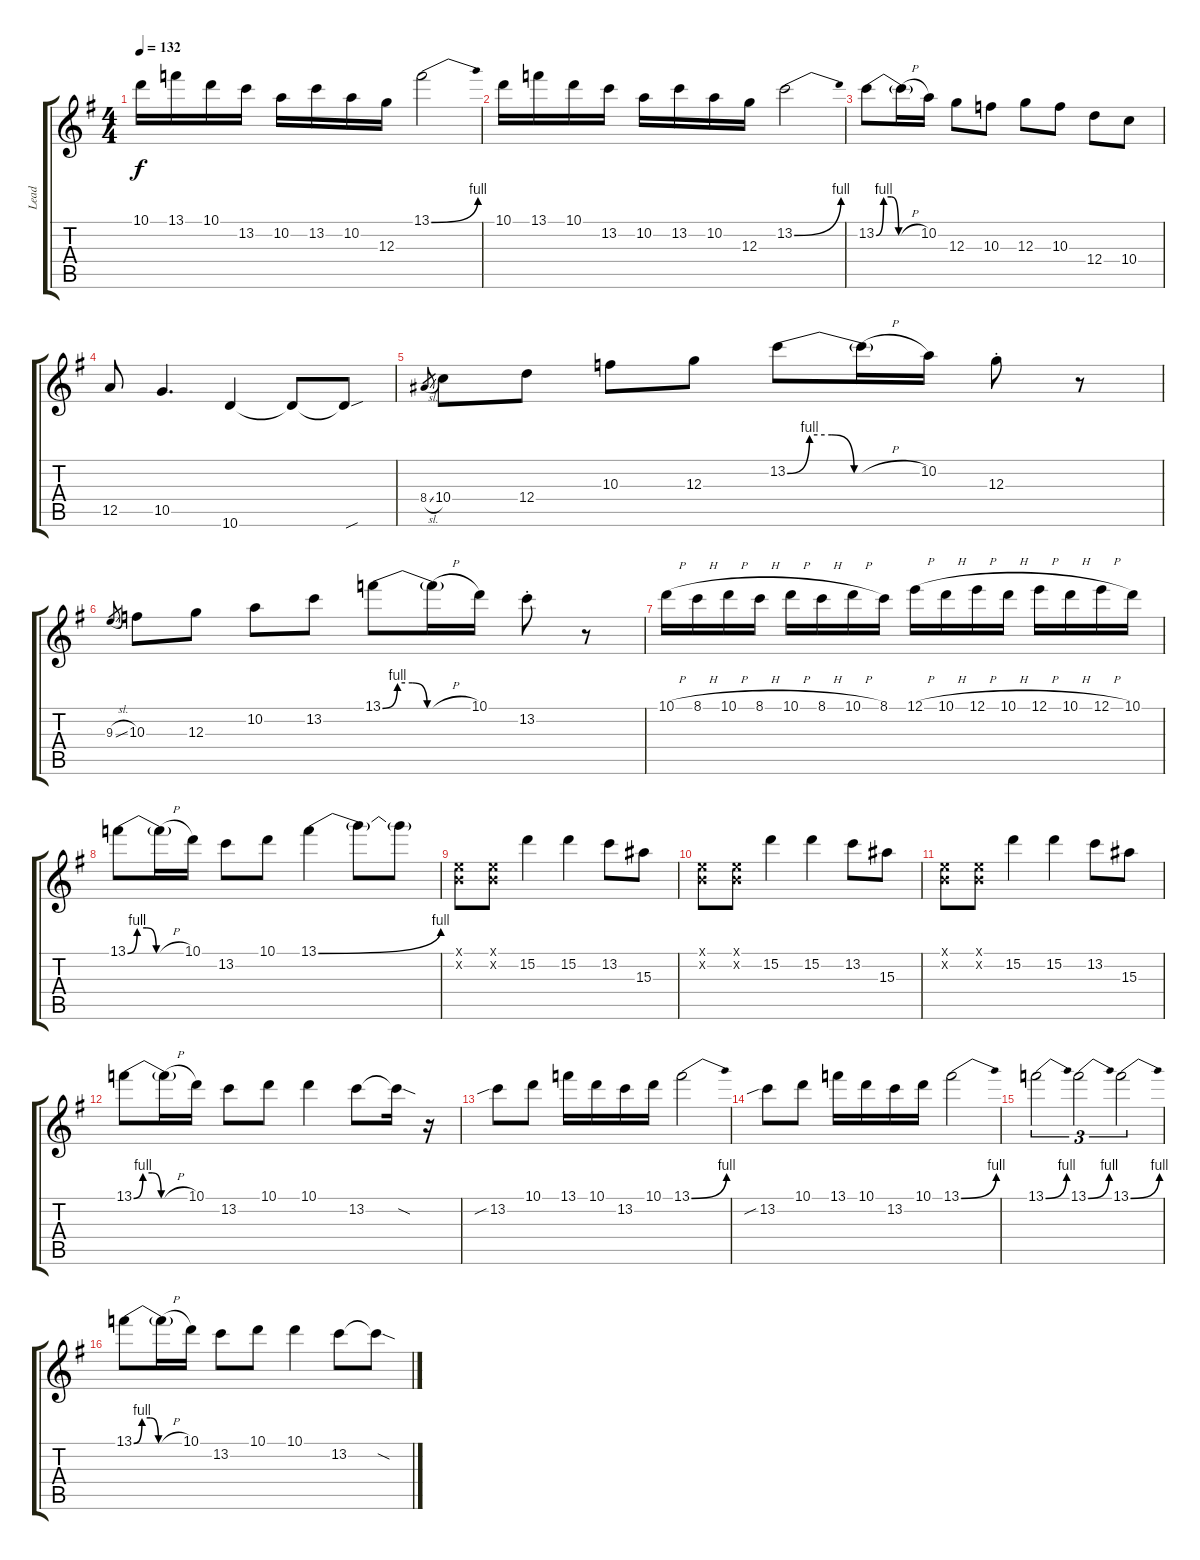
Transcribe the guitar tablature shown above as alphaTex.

\track ("Lead" "Lead") {instrument overdrivenguitar}
\staff {score tabs}
\tuning (E4 B3 G3 D3 A2 E2) {hide}
\ts (4 4)
\tempo 132
\clef g2
\ks g
10.1.16{dy f} 13.1.16 10.1.16 13.2.16 10.2.16 13.2.16 10.2.16 12.3.16 13.1{be (bend 0 0 60 4)}.2 |
10.1.16 13.1.16 10.1.16 13.2.16 10.2.16 13.2.16 10.2.16 12.3.16 13.2{be (bend 0 0 60 4)}.2 |
13.2{be (custom 0 0 10 4 20 4 30 0 60 0)}.8 13.2{h t}.16 10.2.16 12.3.8 10.3.8 12.3.8 10.3.8 12.4.8 10.4.8 |
12.5.8 10.5.4{d} 10.6.4 10.6{t}.8 10.6{sou t}.8 |
8.4{sl}.8{gr} 10.4.8 12.4.8 10.3.8 12.3.8 13.2{be (custom 0 0 10 4 20 4 30 0 60 0)}.8 13.2{h t}.16 10.2.16 12.3{st}.8 r.8 |
9.3{sl}.8{gr} 10.3.8 12.3.8 10.2.8 13.2.8 13.1{be (custom 0 0 10 4 20 4 30 0 60 0)}.8 13.1{h t}.16 10.1.16 13.2{st}.8 r.8 |
10.1{h}.16 8.1{h}.16 10.1{h}.16 8.1{h}.16 10.1{h}.16 8.1{h}.16 10.1{h}.16 8.1.16 12.1{h}.16 10.1{h}.16 12.1{h}.16 10.1{h}.16 12.1{h}.16 10.1{h}.16 12.1{h}.16 10.1.16 |
13.1{be (custom 0 0 10 4 20 4 30 0 60 0)}.8 13.1{h t}.16 10.1.16 13.2.8 10.1.8 13.1{be (bend 0 0 60 4)}.4 13.1{t}.8 13.1{t}.8 |
(0.1{x} 0.2{x}).8 (0.1{x} 0.2{x}).8 15.2.4 15.2.4 13.2.8 15.3.8 |
(0.1{x} 0.2{x}).8 (0.1{x} 0.2{x}).8 15.2.4 15.2.4 13.2.8 15.3.8 |
(0.1{x} 0.2{x}).8 (0.1{x} 0.2{x}).8 15.2.4 15.2.4 13.2.8 15.3.8 |
13.1{be (custom 0 0 10 4 20 4 30 0 60 0)}.8 13.1{h t}.16 10.1.16 13.2.8 10.1.8 10.1.4 13.2.8 13.2{sod t}.16 r.16 |
13.2{sib}.8 10.1.8 13.1.16 10.1.16 13.2.16 10.1.16 13.1{be (bend 0 0 60 4)}.2 |
13.2{sib}.8 10.1.8 13.1.16 10.1.16 13.2.16 10.1.16 13.1{be (bend 0 0 60 4)}.2 |
13.1{be (bend 0 0 60 4)}.2{tu (3 2)} 13.1{be (bend 0 0 60 4)}.2{tu (3 2)} 13.1{be (bend 0 0 60 4)}.2{tu (3 2)} |
13.1{be (custom 0 0 10 4 20 4 30 0 60 0)}.8 13.1{h t}.16 10.1.16 13.2.8 10.1.8 10.1.4 13.2.8 13.2{sod t}.8
